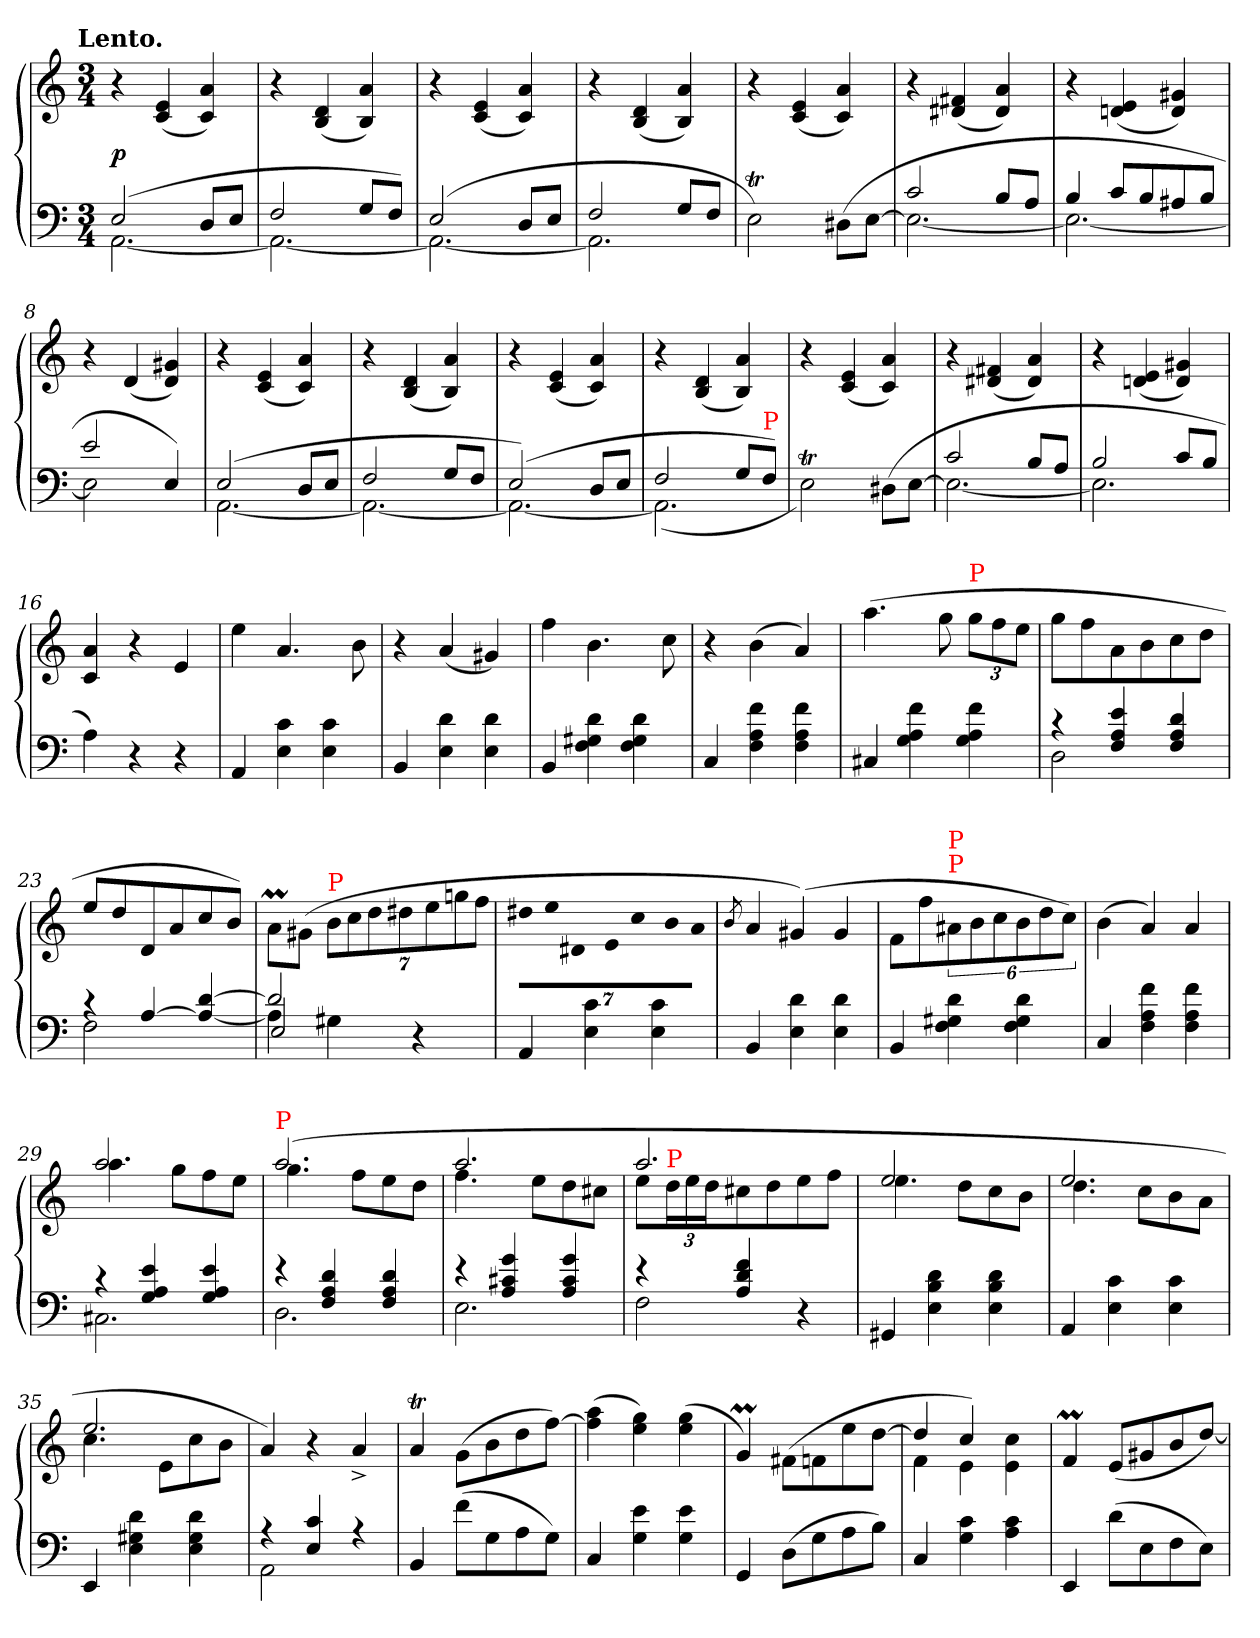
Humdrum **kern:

**kern	**kern	**dynam
*part1	*part1	*part1
*staff2	*staff1	*staff1/2
*clefF4	*clefG2	*
*k[]	*k[]	*
!!LO:TX:omd:t=Lento.
*M3/4	*M3/4	*
*MM50	*MM50	*
=1	=1	=1
*^	*	*
(>2E	[2.AA	4r	p
.	.	(>4e 4c	.
8DL	.	4a 4c)	.
8EJ	.	.	.
=2	=2	=2	=2
2F	2.AA_	4r	.
.	.	(>4d 4B	.
8GL	.	4a 4B)	.
8FJ)	.	.	.
=3	=3	=3	=3
(>2E	2.AA_	4r	.
.	.	(>4e 4c	.
8DL	.	4a 4c)	.
8EJ	.	.	.
=4	=4	=4	=4
2F	2.AA]	4r	.
.	.	(>4d 4B	.
8GL	.	4a 4B)	.
8FJ	.	.	.
*v	*v	*	*
=5	=5	=5
2Et)	4r	.
.	(>4e 4c	.
(>8D#XL	4a 4c)	.
[8EJ	.	.
=6	=6	=6
*^	*	*
2c	2.E_	4r	.
.	.	(>4f#X 4d#X	.
8BL	.	4a 4d#)	.
8AJ	.	.	.
=7	=7	=7	=7
4B	2.E_	4r	.
8cL	.	(>4e 4dn	.
8B	.	.	.
8A#X	.	4g#X 4d)	.
8BJ	.	.	.
=8	=8	=8	=8
2e	2E]	4r	.
.	.	(>4d	.
4E/)	4ryy	4g#X 4d)	.
=9	=9	=9	=9
(>2E	[2.AA	4r	.
.	.	(>4e 4c	.
8DL	.	4a 4c)	.
8EJ	.	.	.
=10	=10	=10	=10
2F	2.AA_	4r	.
.	.	(>4d 4B	.
8GL	.	4a 4B)	.
8FJ	.	.	.
=11	=11	=11	=11
(>2E)	2.AA_	4r	.
.	.	(>4e 4c	.
8DL	.	4a 4c)	.
8EJ	.	.	.
=12	=12	=12	=12
2F	(<2.AA]	4r	.
.	.	(>4d 4B	.
8GL	.	4a 4B)	.
!LO:TX:a:color=red:t=P	!	!	!
8FJ)	.	.	.
*v	*v	*	*
=13	=13	=13
2Et)	4r	.
.	(>4e 4c	.
(>8D#XL	4a 4c)	.
[8EJ	.	.
=14	=14	=14
*^	*	*
2c	2.E_	4r	.
.	.	(>4f#X 4d#X	.
8BL	.	4a 4d#)	.
8AJ	.	.	.
=15	=15	=15	=15
2B	2.E]	4r	.
.	.	(>4e 4dn	.
8cL	.	4g#X 4d)	.
8BJ	.	.	.
*v	*v	*	*
=16	=16	=16
4A)	4a 4c	.
4r	4r	.
4r	4e	.
=17	=17	=17
4AA/	4ee	.
4c 4E	4.a/	.
4c 4E	.	.
.	8b	.
=18	=18	=18
4BB/	4r	.
4d 4E	(<4a	.
4d 4E	4g#X)	.
=19	=19	=19
4BB/	4ff	.
4d 4G#X 4F	4.b	.
4d 4G# 4F	.	.
.	8cc	.
=20	=20	=20
4C/	4r	.
4f 4A 4F	(>4b	.
4f 4A 4F	4a/)	.
=21	=21	=21
4C#X/	(>4.aa	.
4f 4A 4G	.	.
.	8gg	.
*	*Xbrackettup	*
!	!LO:TX:a:color=red:t=P	!
4f 4A 4G	12ggL	.
.	12ff	.
.	12eeJ	.
=22	=22	=22
*^	*	*
4rc	2D	8ggL	.
.	.	8ff	.
4e 4A 4F	.	8a	.
.	.	8b	.
4d/ 4A/ 4F/	4ryy	8cc	.
.	.	8ddJ	.
=23	=23	=23	=23
4rc	2F	8eeL	.
.	.	8dd	.
[4A	.	8d	.
.	.	8a	.
[4d/ 4A_/	4ryy	8cc	.
.	.	8bJ)	.
=24	=24	=24	=24
*	*^	*	*
2d]	4A]	2E	8aM\L	.
.	.	.	(>8g#XJ	.
!	!	!	!LO:TX:a:color=red:t=P	!
.	4G#X	.	14bL	.
.	.	.	14cc	.
.	.	.	14dd	.
.	.	.	14dd#X	.
4r	4ryy	4ryy	.	.
.	.	.	14ee	.
.	.	.	14ggn	.
.	.	.	14ffJ	.
*v	*v	*v	*	*
=25	=25	=25
!	!LO:N:vis=8	!
4AA/	28%3dd#X\L	.
!	!LO:N:vis=8	!
.	28%3ee	.
!	!LO:N:vis=8	!
.	28%3d#X	.
4c 4E	.	.
!	!LO:N:vis=8	!
.	28%3e	.
!	!LO:N:vis=8	!
.	28%3cc	.
4c 4E	.	.
!	!LO:N:vis=8	!
.	28%3b	.
!	!LO:N:vis=8	!
.	28%3aJ	.
=26	=26	=26
.	8qb/	.
4BB/	4a/	.
4d 4E	(>4g#X/)	.
4d 4E	4g#/	.
=27	=27	=27
4BB/	8fL	.
.	8ff	.
*	*brackettup	*
!	!LO:TX:a:color=red:t=P	!
!	!LO:TX:a:color=red:t=P	!
4d 4G#X 4F	12a#X	.
.	12b	.
.	12cc	.
4d 4G# 4F	12b	.
.	12dd	.
.	12ccJ)	.
=28	=28	=28
4C/	(>4b	.
4f 4A 4F	4a/)	.
4f 4A 4F	4a/	.
=29	=29	=29
*^	*^	*
4rc	2.C#X	2.aa	4.aa	.
4e 4A 4G	.	.	.	.
.	.	.	8ggL	.
4e 4A 4G	.	.	8ff	.
.	.	.	8eeJ	.
=30	=30	=30	=30	=30
!	!	!LO:TX:a:color=red:t=P	!	!
4re	2.D	(>2.aa	4.gg	.
4d 4A 4F	.	.	.	.
.	.	.	8ffL	.
4d 4A 4F	.	.	8ee	.
.	.	.	8ddJ	.
=31	=31	=31	=31	=31
4re	2.E	2.aa	4.ff	.
4g 4c#X 4A	.	.	.	.
.	.	.	8eeL	.
4g 4c# 4A	.	.	8dd	.
.	.	.	8cc#XJ	.
=32	=32	=32	=32	=32
4re	2F	2.aa	8eeL	.
*	*	*	*Xbrackettup	*
!	!	!	!LO:TX:a:color=red:t=P	!
.	.	.	24ddL	.
.	.	.	24ee	.
.	.	.	24ddJ	.
4f 4d 4A	.	.	8cc#X	.
.	.	.	8dd	.
4r	4ryy	.	8ee	.
.	.	.	8ffJ	.
*v	*v	*	*	*
=33	=33	=33	=33
4GG#X	2ee	4.ee	.
4d 4B 4E	.	.	.
.	.	8ddL	.
4d 4B 4E	4ryy	8cc	.
.	.	8bJ	.
=34	=34	=34	=34
4AA	2.ee	4.dd	.
4c 4E	.	.	.
.	.	8ccL	.
4c 4E	.	8b	.
.	.	8aJ	.
=35	=35	=35	=35
4EE	2.ee	4.cc	.
4d 4G#X 4E	.	.	.
.	.	8eL	.
4d 4G# 4E	.	8cc	.
.	.	8bJ	.
*	*v	*v	*
=36	=36	=36
*^	*	*
4rA	2AA	4a/)	.
4c 4E	.	4r	.
4rA	4ryy	4a^>/	.
*v	*v	*	*
=37	=37	=37
4BB/	4aT/	.
(>8fL	(>8gL	.
8G	8b	.
8A	8dd	.
8GJ)	[8ffJ)	.
=38	=38	=38
4C/	(>4aa 4ff]	.
4e 4G	4gg 4ee)	.
4e 4G	(>4gg 4ee	.
=39	=39	=39
4GG	4gM/)	.
(>8DL	(>8f#X\L	.
8G	8fn	.
8A	8ee	.
8BJ)	[8ddJ	.
=40	=40	=40
*	*^	*
4C/	4dd]	4f	.
4c 4G	4cc)	4e	.
4c 4A	4cc\ 4e\	4ryy	.
*	*v	*v	*
=41	=41	=41
4EE	4fM	.
(>8dL	(<8eL	.
8E	8g#X	.
8F	8b	.
8EJ)	[8ddJ)	.
=	=	=
*-	*-	*-
